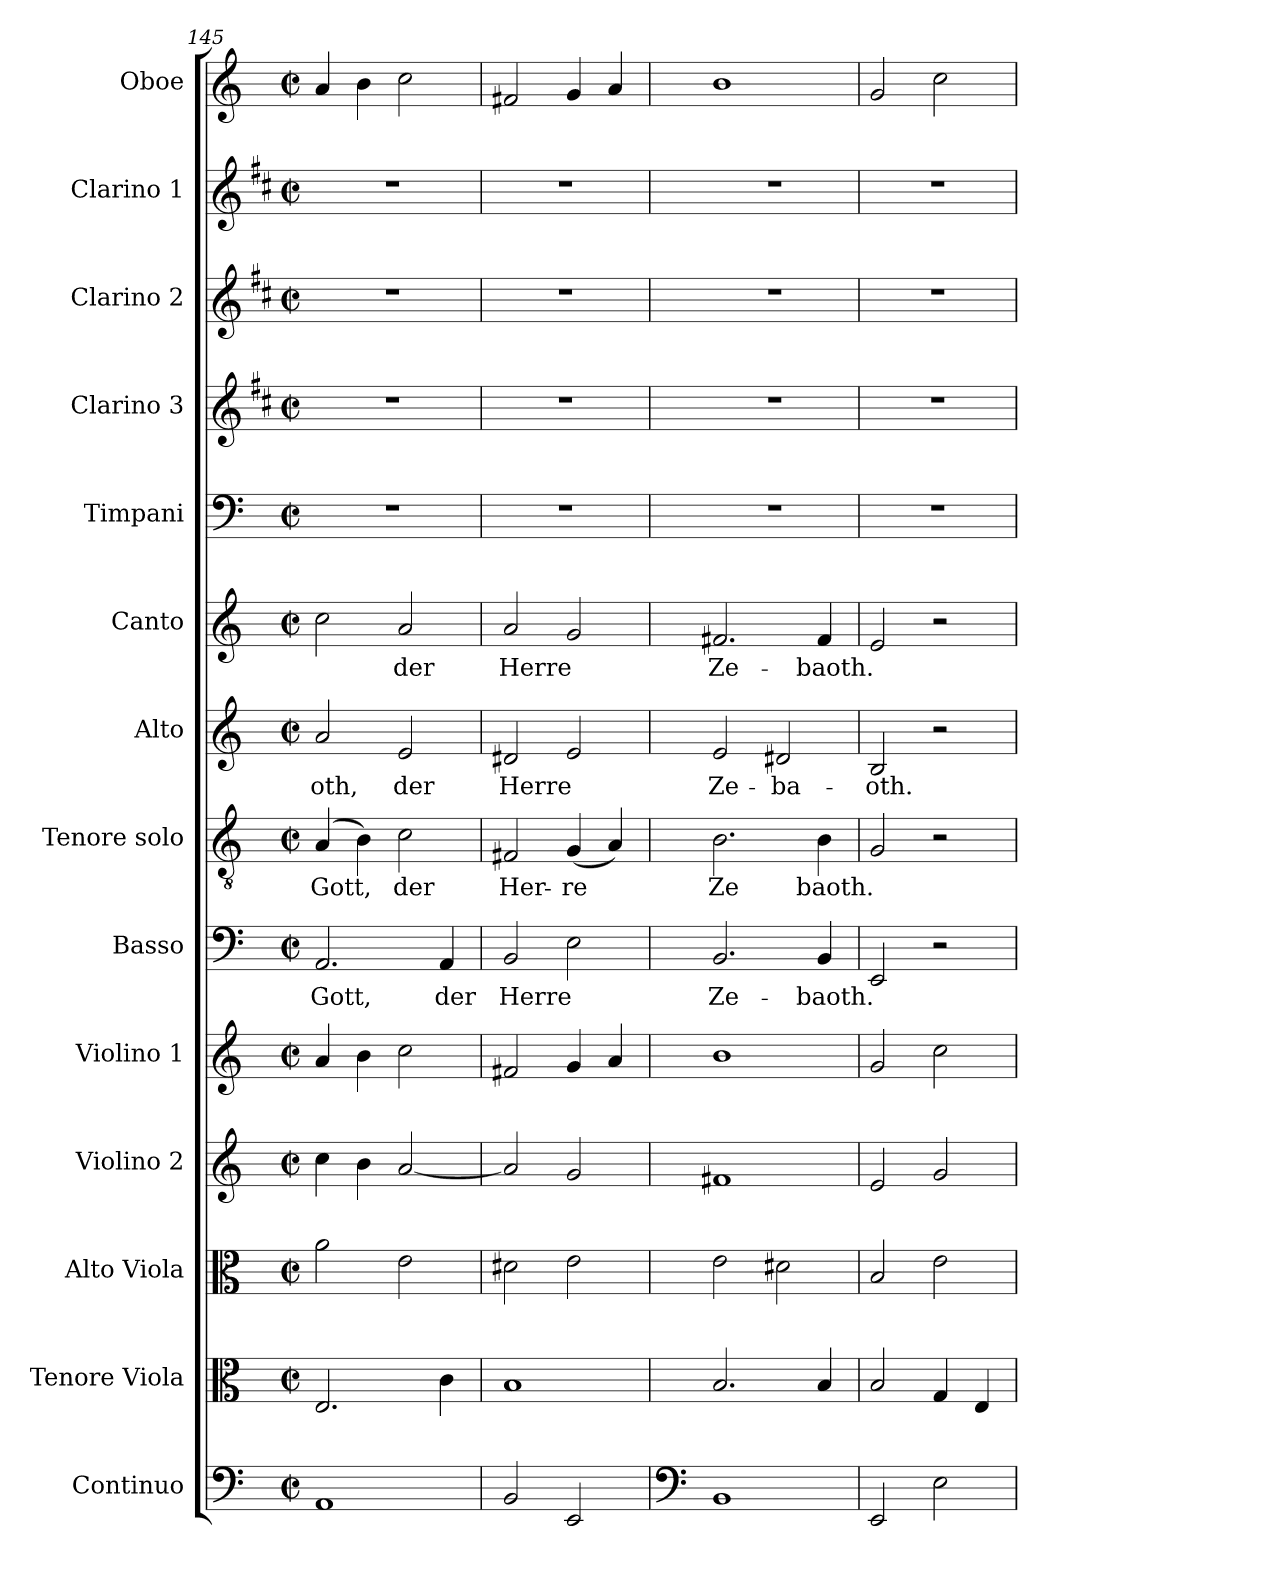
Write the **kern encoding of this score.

**kern	**kern	**kern	**kern	**kern	**kern	**text	**kern	**text	**kern	**text	**kern	**text	**kern	**kern	**kern	**kern	**kern
*part14	*part13	*part12	*part11	*part10	*part9	*part9	*part8	*part8	*part7	*part7	*part6	*part6	*part5	*part4	*part3	*part2	*part1
*staff14	*staff13	*staff12	*staff11	*staff10	*staff9	*staff9	*staff8	*staff8	*staff7	*staff7	*staff6	*staff6	*staff5	*staff4	*staff3	*staff2	*staff1
*I"Continuo	*I"Tenore Viola	*I"Alto Viola	*I"Violino 2	*I"Violino 1	*I"Basso	*	*I"Tenore solo	*	*I"Alto	*	*I"Canto	*	*I"Timpani	*I"Clarino 3	*I"Clarino 2	*I"Clarino 1	*I"Oboe
*I'Continuo	*I'Tenore Viola	*I'Alto Viola	*I'Violino 2	*I'Violino 1	*I'Basso	*	*I'Tenore	*	*I'Alto	*	*I'Canto	*	*I'Timpani	*I'Clarino 3	*I'Clarino 2	*I'Clarino 1	*I'Oboe
*clefF4	*clefC3	*clefC3	*clefG2	*clefG2	*clefF4	*	*clefGv2	*	*clefG2	*	*clefG2	*	*clefF4	*clefG2	*clefG2	*clefG2	*clefG2
*	*	*	*	*	*	*	*	*	*	*	*	*	*	*ITrd1c2	*ITrd1c2	*ITrd1c2	*
*k[]	*k[]	*k[]	*k[]	*k[]	*k[]	*	*k[]	*	*k[]	*	*k[]	*	*k[]	*k[]	*k[]	*k[]	*k[]
*C:	*C:	*C:	*C:	*C:	*C:	*	*C:	*	*C:	*	*C:	*	*C:	*C:	*C:	*C:	*C:
*M2/2	*M2/2	*M2/2	*M2/2	*M2/2	*M2/2	*	*M2/2	*	*M2/2	*	*M2/2	*	*M2/2	*M2/2	*M2/2	*M2/2	*M2/2
*met(c|)	*met(c|)	*met(c|)	*met(c|)	*met(c|)	*met(c|)	*	*met(c|)	*	*met(c|)	*	*met(c|)	*	*met(c|)	*met(c|)	*met(c|)	*met(c|)	*met(c|)
=145	=145	=145	=145	=145	=145	=145	=145	=145	=145	=145	=145	=145	=145	=145	=145	=145	=145
!	!	!	!	!	!	!LO:LY:b:cj	!	!LO:LY:b	!	!LO:LY:b:cj	!	!LO:LY:b:cj	!	!	!	!	!
1AA	2.E/	2a\	4cc\	4a/	2.AA/	Gott,	(>4A/	Gott,	2a/	oth,	2cc\	.	1r	1r	1r	1r	4a/
!	!	!	!	!	!	!	!	!LO:LY:b	!	!	!	!	!	!	!	!	!
.	.	.	4b\	4b\	.	.	4B\)	.	.	.	.	.	.	.	.	.	4b\
!	!	!	!	!	!	!	!	!LO:LY:b	!	!LO:LY:b:cj	!	!LO:LY:b:cj	!	!	!	!	!
.	.	2e\	[<2a/	2cc\	.	.	2c\	der	2e/	der	2a/	der	.	.	.	.	2cc\
!	!	!	!	!	!	!LO:LY:b:cj	!	!	!	!	!	!	!	!	!	!	!
.	4c\	.	.	.	4AA/	der	.	.	.	.	.	.	.	.	.	.	.
=146	=146	=146	=146	=146	=146	=146	=146	=146	=146	=146	=146	=146	=146	=146	=146	=146	=146
!	!	!	!	!	!	!LO:LY:b:cj	!	!LO:LY:b	!	!LO:LY:b:cj	!	!LO:LY:b:cj	!	!	!	!	!
2BB/	1B	2d#X\	2a/]	2f#X/	2BB/	Herre	2F#X/	Her-	2d#X/	Herre	2a/	Herre	1r	1r	1r	1r	2f#X/
!	!	!	!	!	!	!LO:LY:b:cj	!	!LO:LY:b	!	!LO:LY:b:cj	!	!LO:LY:b:cj	!	!	!	!	!
2EE/	.	2e\	2g/	4g/	2E\	.	(<4G/	-re	2e/	.	2g/	.	.	.	.	.	4g/
!	!	!	!	!	!	!	!	!LO:LY:b	!	!	!	!	!	!	!	!	!
.	.	.	.	4a/	.	.	4A/)	.	.	.	.	.	.	.	.	.	4a/
!!LO:PB:g=z
=147	=147	=147	=147	=147	=147	=147	=147	=147	=147	=147	=147	=147	=147	=147	=147	=147	=147
*clefF4	*	*	*	*	*	*	*	*	*	*	*	*	*	*	*	*	*
!	!	!	!	!	!	!LO:LY:b:cj	!	!LO:LY:b	!	!LO:LY:b:cj	!	!LO:LY:b:cj	!	!	!	!	!
1BB	2.B/	2e\	1f#X	1b	2.BB/	Ze-	2.B\	Ze	2e/	Ze-	2.f#X/	Ze-	1r	1r	1r	1r	1b
!	!	!	!	!	!	!	!	!	!	!LO:LY:b:cj	!	!	!	!	!	!	!
.	.	2d#X\	.	.	.	.	.	.	2d#X/	-ba-	.	.	.	.	.	.	.
!	!	!	!	!	!	!LO:LY:b:cj	!	!LO:LY:b	!	!	!	!LO:LY:b:cj	!	!	!	!	!
.	4B/	.	.	.	4BB/	-baoth.	4B\	baoth.	.	.	4f#/	-baoth.	.	.	.	.	.
=148	=148	=148	=148	=148	=148	=148	=148	=148	=148	=148	=148	=148	=148	=148	=148	=148	=148
!	!	!	!	!	!	!LO:LY:b:cj	!	!LO:LY:b	!	!LO:LY:b:cj	!	!LO:LY:b:cj	!	!	!	!	!
2EE/	2B/	2B/	2e/	2g/	2EE/	.	2G/	.	2B/	-oth.	2e/	.	1r	1r	1r	1r	2g/
2E\	4G/	2e\	2g/	2cc\	2r	.	2r	.	2r	.	2r	.	.	.	.	.	2cc\
.	4E/	.	.	.	.	.	.	.	.	.	.	.	.	.	.	.	.
=	=	=	=	=	=	=	=	=	=	=	=	=	=	=	=	=	=
*-	*-	*-	*-	*-	*-	*-	*-	*-	*-	*-	*-	*-	*-	*-	*-	*-	*-
